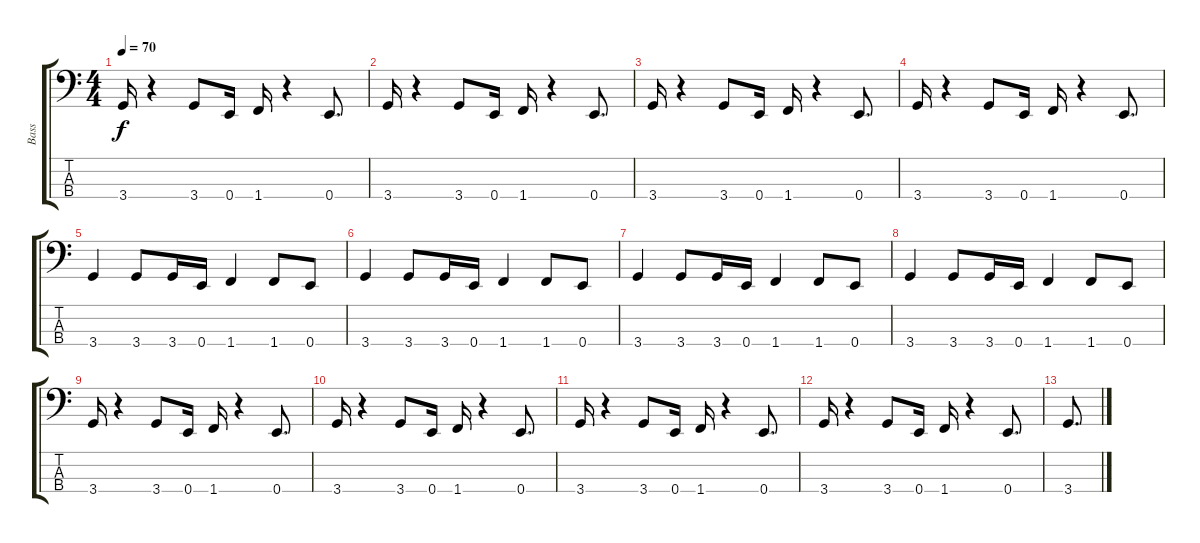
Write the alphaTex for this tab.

\track ("Bass" "Bass") {instrument electricbassfinger}
\staff {score tabs}
\tuning (G2 D2 A1 E1) {hide}
\ts (4 4)
\tempo 70
\clef f4
\ks c
3.4.16{dy f} r.4 3.4.8 0.4.16 1.4.16 r.4 0.4.8{d} |
3.4.16 r.4 3.4.8 0.4.16 1.4.16 r.4 0.4.8{d} |
3.4.16 r.4 3.4.8 0.4.16 1.4.16 r.4 0.4.8{d} |
3.4.16 r.4 3.4.8 0.4.16 1.4.16 r.4 0.4.8{d} |
3.4.4 3.4.8 3.4.16 0.4.16 1.4.4 1.4.8 0.4.8 |
3.4.4 3.4.8 3.4.16 0.4.16 1.4.4 1.4.8 0.4.8 |
3.4.4 3.4.8 3.4.16 0.4.16 1.4.4 1.4.8 0.4.8 |
3.4.4 3.4.8 3.4.16 0.4.16 1.4.4 1.4.8 0.4.8 |
3.4.16 r.4 3.4.8 0.4.16 1.4.16 r.4 0.4.8{d} |
3.4.16 r.4 3.4.8 0.4.16 1.4.16 r.4 0.4.8{d} |
3.4.16 r.4 3.4.8 0.4.16 1.4.16 r.4 0.4.8{d} |
3.4.16 r.4 3.4.8 0.4.16 1.4.16 r.4 0.4.8{d} |
3.4.8{d}
